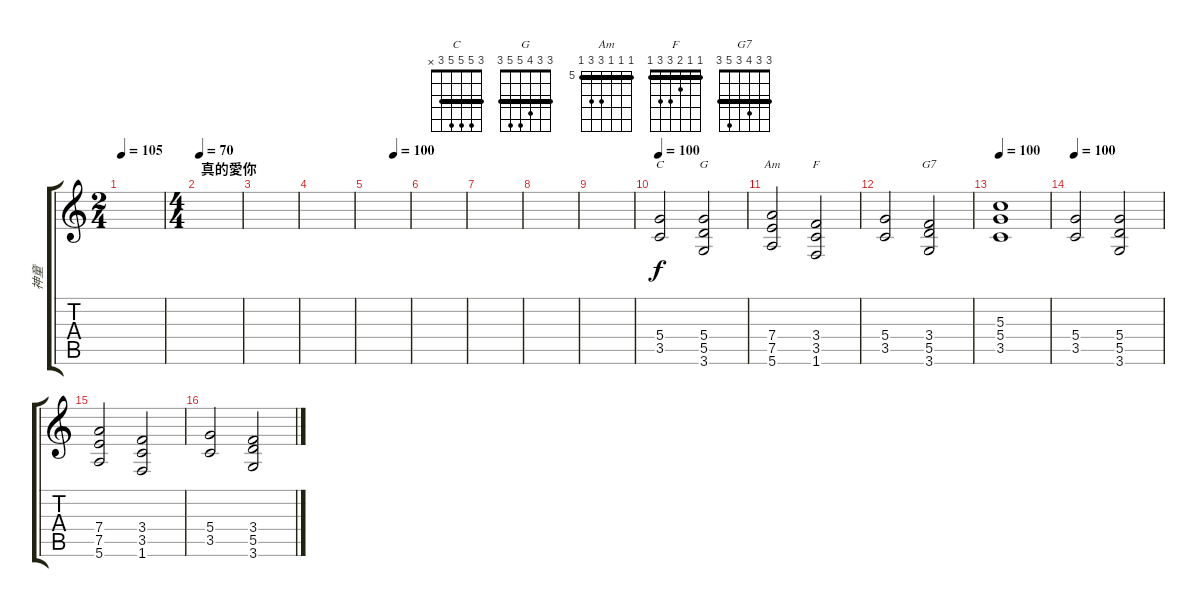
\track ("神童" "神童") {instrument distortionguitar}
\staff {score tabs}
\tuning (E4 B3 G3 D3 A2 E2) {hide}
\chord ("C" 3 5 5 5 3 x) {barre 3}
\chord ("G" 3 3 4 5 5 3) {barre 3}
\chord ("Am" 5 5 5 7 7 5) {firstfret 5 barre 5}
\chord ("F" 1 1 2 3 3 1) {barre 1}
\chord ("G7" 3 3 4 3 5 3) {barre 3}
\ts (2 4)
\tempo 105
\tempo 75
\tempo 105
\clef g2
\ks c
|
\ts (4 4)
\section ("" "真的愛你")
\tempo 70
|
|
|
\tempo (100 0.625)
|
|
|
|
|
\tempo 100
(5.4 3.5).2{ch "C"} (5.4 5.5 3.6).2{ch "G"} |
(7.4 7.5 5.6).2{ch "Am"} (3.4 3.5 1.6).2{ch "F"} |
(5.4 3.5).2 (3.4 5.5 3.6).2{ch "G7"} |
\tempo 100
(5.3 5.4 3.5).1 |
\tempo 100
(5.4 3.5).2 (5.4 5.5 3.6).2 |
(7.4 7.5 5.6).2 (3.4 3.5 1.6).2 |
(5.4 3.5).2 (3.4 5.5 3.6).2
